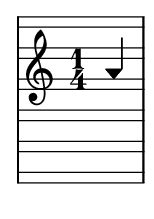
\version "2.14.0"

\header {
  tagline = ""
}

\paper {
  #(set-paper-size "a10")
}

%Customizing note head stencils based on pitch
%Defining stencils

upTriangle =
#(ly:make-stencil 
	(list 'embedded-ps
    "gsave
      currentpoint translate
      newpath
      -.1875 -.5 moveto
      .65625 .5 lineto
      1.5 -.5 lineto
      closepath
      fill
      grestore" )
    (cons -.1875 1.5)
    (cons -.5 .5)
)

downTriangle =
#(ly:make-stencil 
	(list 'embedded-ps
    "gsave
      currentpoint translate

      newpath
      .08 .34 moveto
      .65625 -.4 lineto
      1.2325 .34 lineto
      closepath
      0.12 setlinewidth
      stroke      

      newpath
      -.0775 .43 moveto
      .65625 -.43 lineto
      1.39 .43 lineto
      closepath
      0.1 setlinewidth
      stroke      
	  
	  newpath
      -.1675 .48 moveto
      .65625 -.48 lineto
      1.48 .48 lineto
      closepath
      0.04 setlinewidth
      stroke

      grestore" )
    (cons -.1875 1.5)
    (cons -.5 .5)
)

upTriLgr = 
#(ly:make-stencil 
	(list 'embedded-ps
    "gsave
      currentpoint translate
      newpath
      -.1875 -.5 moveto
      .65625 .5 lineto
      1.5 -.5 lineto
      closepath
      fill
	  newpath
	  -.5 0 moveto
	  1.8 0 lineto
      closepath
      .19 setlinewidth
      stroke  
      grestore" )
    (cons -.1875 1.5)
    (cons -.5 .5)
)

downTriLgr =
#(ly:make-stencil 
	(list 'embedded-ps
    "gsave
      currentpoint translate
      newpath
      .08 .34 moveto
      .65625 -.4 lineto
      1.2325 .34 lineto
      closepath
      0.12 setlinewidth
      stroke      
      newpath
      -.0775 .43 moveto
      .65625 -.43 lineto
      1.39 .43 lineto
      closepath
      0.1 setlinewidth
      stroke      
	  newpath
      -.1675 .48 moveto
      .65625 -.48 lineto
      1.48 .48 lineto
      closepath
      0.04 setlinewidth
      stroke
	  newpath
	  -.5 0 moveto
	  1.8 0 lineto
      closepath
      .19 setlinewidth
      stroke  
      grestore" )
    (cons -.1875 1.5)
    (cons -.5 .5)
)

%Based on the pitch's semitone, which note head
#(define (semitone-to-stencil semitone)
         (let ((s (modulo semitone 12)))
         	(case s
		((11) upTriLgr)
		((0) downTriLgr)
		(else (if (= (remainder semitone 2) 0) downTriangle upTriangle))
	))
)

%Get the pitch from the grob, convert to semitone, and send it on
#(define (stencil-notehead grob)
   (semitone-to-stencil 
	 (ly:pitch-semitones (ly:event-property (event-cause grob) 'pitch))))


%Begin stem attachment adjustment code
%Assign stem attachment values to variables

upTriUpStem 	= #'(1 . -1)
upTridownStem 	= #'(1 . .9)
downTriUpStem	= #'(1 . .9)
downTriDownStem	= #'(1 . -1)

%Based on the pitch, is the stem up or down, 
%Then based on pitch is the note head an up or down triangle

#(define (pitch-to-stem pitch stemdir)
	(if (= (modulo (ly:pitch-semitones pitch) 2) 1) 
		(if (= UP stemdir) upTriUpStem upTridownStem)		
		(if (= DOWN stemdir) downTriDownStem downTriUpStem)
	)
)

%Get the stem from notehead grob
#(define (notehead-get-notecolumn nhgrob)
   (ly:grob-parent nhgrob X))

#(define (notehead-get-stem nhgrob)
   (let ((notecolumn (notehead-get-notecolumn nhgrob)))
     (ly:grob-object notecolumn 'stem)))

%Get the pitch and stem direction from the grob and send it on
#(define (stem-adjuster nhgrob)
	(pitch-to-stem
	    (ly:event-property (event-cause nhgrob) 'pitch) 
		(ly:grob-property (notehead-get-stem nhgrob) 'direction) ))

%Begin double-stem for half note code
#(define (doubleStemmer grob)
   (if (= 1 (ly:grob-property grob 'duration-log))

		(ly:stencil-combine-at-edge
              (ly:stem::print grob)
              X
              (- (ly:grob-property grob 'direction))
              (ly:stem::print grob)
              -.42 0) ;; note: use .15 for other side

		(ly:stem::print grob)
	)
)

%End customization scripts


upTriangleEmpty =
#(ly:make-stencil 
	(list 'embedded-ps
    "gsave
      currentpoint translate
      newpath
      -.1875 -.5 moveto
      .65625 .5 lineto
      1.5 -.5 lineto
      closepath
      0.19 setlinewidth
      stroke
      grestore" )
    (cons -.1875 1.5)
    (cons -.5 .5)
)

upTriangleFull =
#(ly:make-stencil 
	(list 'embedded-ps
    "gsave
      currentpoint translate
      newpath
      -.1875 -.5 moveto
      .65625 .5 lineto
      1.5 -.5 lineto
      closepath
      fill
      grestore" )
    (cons -.1875 1.5)
    (cons -.5 .5)
)

downTriangleEmpty =
#(ly:make-stencil 
	(list 'embedded-ps
    "gsave
      currentpoint translate

      newpath
      .08 .34 moveto
      .65625 -.4 lineto
      1.2325 .34 lineto
      closepath
      0.12 setlinewidth
      stroke      

      newpath
      -.0775 .43 moveto
      .65625 -.43 lineto
      1.39 .43 lineto
      closepath
      0.1 setlinewidth
      stroke      
	  
	  newpath
      -.1675 .48 moveto
      .65625 -.48 lineto
      1.48 .48 lineto
      closepath
      0.04 setlinewidth
      stroke

      grestore" )
    (cons -.1875 1.5)
    (cons -.5 .5)
)

downTriangleFull =
#(ly:make-stencil 
	(list 'embedded-ps
    "gsave
      currentpoint translate

      newpath
      .08 .34 moveto
      .65625 -.4 lineto
      1.2325 .34 lineto
      closepath
      0.12 setlinewidth
      stroke      

      newpath
      -.0775 .43 moveto
      .65625 -.43 lineto
      1.39 .43 lineto
      closepath
      0.1 setlinewidth
      stroke      
	  
	  newpath
      -.1675 .48 moveto
      .65625 -.48 lineto
      1.48 .48 lineto
      closepath
      fill

      grestore" )
    (cons -.1875 1.5)
    (cons -.5 .5)
)

upTriLgr = 
#(ly:make-stencil 
	(list 'embedded-ps
    "gsave
      currentpoint translate
      newpath
      -.1875 -.5 moveto
      .65625 .5 lineto
      1.5 -.5 lineto
      closepath
      0.19 setlinewidth
      stroke
	  newpath
	  -.5 0 moveto
	  1.8 0 lineto
      closepath
      .19 setlinewidth
      stroke  
      grestore" )
    (cons -.1875 1.5)
    (cons -.5 .5)
)

downTriLgr =
#(ly:make-stencil 
	(list 'embedded-ps
    "gsave
      currentpoint translate
      newpath
      .08 .34 moveto
      .65625 -.4 lineto
      1.2325 .34 lineto
      closepath
      0.12 setlinewidth
      stroke      
      newpath
      -.0775 .43 moveto
      .65625 -.43 lineto
      1.39 .43 lineto
      closepath
      0.1 setlinewidth
      stroke      
	  newpath
      -.1675 .48 moveto
      .65625 -.48 lineto
      1.48 .48 lineto
      closepath
      0.04 setlinewidth
      stroke
	  newpath
	  -.5 0 moveto
	  1.8 0 lineto
      closepath
      .19 setlinewidth
      stroke  
      grestore" )
    (cons -.1875 1.5)
    (cons -.5 .5)
)

%Based on the pitch's semitone, which note head
#(define (semitone-to-stencil semitone)
         (let ((s (modulo semitone 12)))
         	(case s
		((11) upTriLgr)
		((0) downTriLgr)
                ((2 4) downTriangleEmpty)
                ((5 7 9) upTriangleEmpty)
                ((1 3) upTriangleFull)
                ((6 8 10) downTriangleFull)
	))
)

%Get the pitch from the grob, convert to semitone, and send it on
#(define (stencil-notehead grob)
   (semitone-to-stencil 
	 (ly:pitch-semitones (ly:event-property (event-cause grob) 'pitch))))


%Begin stem attachment adjustment code
%Assign stem attachment values to variables

upTriUpStem 	= #'(1 . -1)
upTridownStem 	= #'(1 . .9)
downTriUpStem	= #'(1 . .9)
downTriDownStem	= #'(1 . -1)

%Based on the pitch, is the stem up or down, 
%Then based on pitch is the note head an up or down triangle

#(define (pitch-to-stem pitch stemdir)
	(if (= (modulo (ly:pitch-semitones pitch) 2) 1) 
		(if (= UP stemdir) upTriUpStem upTridownStem)		
		(if (= DOWN stemdir) downTriDownStem downTriUpStem)
	)
)

%Get the stem from notehead grob
#(define (notehead-get-notecolumn nhgrob)
   (ly:grob-parent nhgrob X))

#(define (notehead-get-stem nhgrob)
   (let ((notecolumn (notehead-get-notecolumn nhgrob)))
     (ly:grob-object notecolumn 'stem)))

%Get the pitch and stem direction from the grob and send it on
#(define (stem-adjuster nhgrob)
	(pitch-to-stem
	    (ly:event-property (event-cause nhgrob) 'pitch) 
		(ly:grob-property (notehead-get-stem nhgrob) 'direction) ))

%Begin double-stem for half note code
#(define (doubleStemmer grob)
   (if (= 1 (ly:grob-property grob 'duration-log))

		(ly:stencil-combine-at-edge
              (ly:stem::print grob)
              X
              (- (ly:grob-property grob 'direction))
              (ly:stem::print grob)
              -.42 0) ;; note: use .15 for other side

		(ly:stem::print grob)
	)
)

%End customization scripts

down = {
      \override Stem #'direction = #DOWN     
}

up = {
      \override Stem #'direction = #UP
}

nl = {
      \once \override Score.RehearsalMark #'transparent = ##t
      \mark "C"
}

tn = {
  \override Staff.StaffSymbol #'line-positions = #'(10 8 4 2 -2 -4 -8 -10 -14 -16 -20 -22)
  \override NoteHead #'stem-attachment = #stem-adjuster
  \override NoteHead #'stencil = #stencil-notehead
  \override Stem #'stencil = #doubleStemmer
}

notes = \relative c {
      \time 1/4
      \autoBeamOff

      \up
      ais''4
}

\new Staff \with {
  \remove "Accidental_engraver"
  \remove "Key_engraver" 
  staffLineLayoutFunction = #(lambda (p) (floor (/ (+ (ly:pitch-semitones p) 1) 2)))
  middleCPosition = #-6
  clefGlyph = #"clefs.G"
  clefPosition = #(+ -6 4)
}
{
  \tn
  \notes 
}


